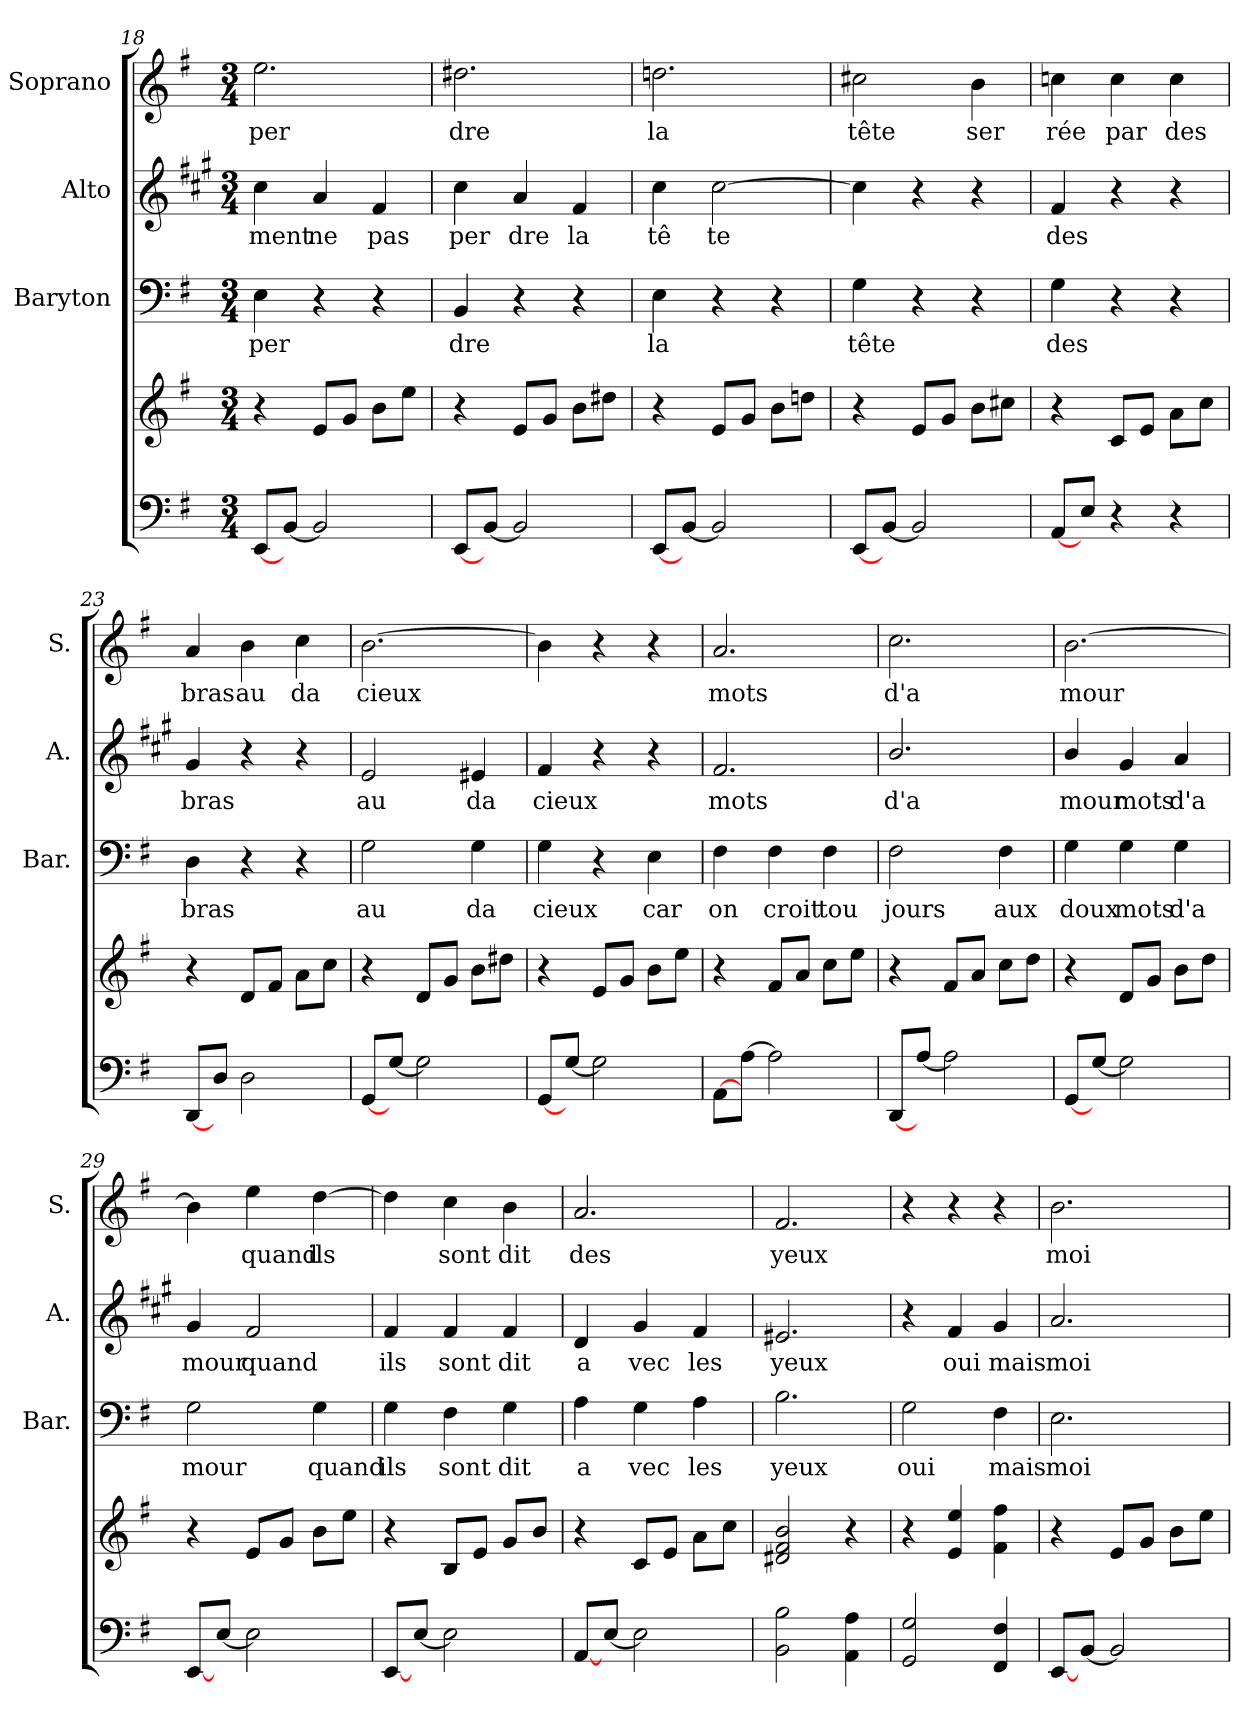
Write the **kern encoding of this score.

**kern	**kern	**kern	**text	**kern	**text	**kern	**text
*part5	*part4	*part3	*part3	*part2	*part2	*part1	*part1
*staff5	*staff4	*staff3	*staff3	*staff2	*staff2	*staff1	*staff1
*	*	*I"Baryton	*	*I"Alto	*	*I"Soprano	*
*	*	*I'Bar.	*	*I'A.	*	*I'S.	*
*clefF4	*clefG2	*clefF4	*	*clefG2	*	*clefG2	*
*	*	*	*	*ITrd1c2	*	*	*
*k[f#]	*k[f#]	*k[f#]	*	*k[f#]	*	*k[f#]	*
*e:	*e:	*e:	*	*e:	*	*e:	*
*M3/4	*M3/4	*M3/4	*	*M3/4	*	*M3/4	*
=18	=18	=18	=18	=18	=18	=18	=18
!	!	!	!LO:LY:b	!	!LO:LY:b	!	!LO:LY:b
[8EE/L	4r	4E\	per	4b\	ment	2.ee\	per
[8BB/J	.	.	.	.	.	.	.
!	!	!	!	!	!LO:LY:b	!	!
2BB/]	8e/L	4r	.	4g/	ne	.	.
.	8g/J	.	.	.	.	.	.
!	!	!	!	!	!LO:LY:b	!	!
.	8b\L	4r	.	4e/	pas	.	.
.	8ee\J	.	.	.	.	.	.
=19	=19	=19	=19	=19	=19	=19	=19
!	!	!	!LO:LY:b	!	!LO:LY:b	!	!LO:LY:b
[8EE/L	4r	4BB/	dre	4b\	per	2.dd#X\	dre
[8BB/J	.	.	.	.	.	.	.
!	!	!	!	!	!LO:LY:b	!	!
2BB/]	8e/L	4r	.	4g/	dre	.	.
.	8g/J	.	.	.	.	.	.
!	!	!	!	!	!LO:LY:b	!	!
.	8b\L	4r	.	4e/	la	.	.
.	8dd#X\J	.	.	.	.	.	.
=20	=20	=20	=20	=20	=20	=20	=20
!	!	!	!LO:LY:b	!	!LO:LY:b	!	!LO:LY:b
[8EE/L	4r	4E\	la	4b\	tê	2.ddn\	la
[8BB/J	.	.	.	.	.	.	.
!	!	!	!	!	!LO:LY:b	!	!
2BB/]	8e/L	4r	.	[2b\	te	.	.
.	8g/J	.	.	.	.	.	.
.	8b\L	4r	.	.	.	.	.
.	8ddn\J	.	.	.	.	.	.
!!LO:LB:g=z
=21	=21	=21	=21	=21	=21	=21	=21
!	!	!	!LO:LY:b	!	!	!	!LO:LY:b
[8EE/L	4r	4G\	tête	4b\]	.	2cc#X\	tête
[8BB/J	.	.	.	.	.	.	.
2BB/]	8e/L	4r	.	4r	.	.	.
.	8g/J	.	.	.	.	.	.
!	!	!	!	!	!	!	!LO:LY:b
.	8b\L	4r	.	4r	.	4b\	ser
.	8cc#X\J	.	.	.	.	.	.
=22	=22	=22	=22	=22	=22	=22	=22
!	!	!	!LO:LY:b	!	!LO:LY:b	!	!LO:LY:b
[8AA/L	4r	4G\	des	4e/	des	4ccn\	rée
8E/J	.	.	.	.	.	.	.
!	!	!	!	!	!	!	!LO:LY:b
4r	8c/L	4r	.	4r	.	4cc\	par
.	8e/J	.	.	.	.	.	.
!	!	!	!	!	!	!	!LO:LY:b
4r	8a\L	4r	.	4r	.	4cc\	des
.	8cc\J	.	.	.	.	.	.
=23	=23	=23	=23	=23	=23	=23	=23
!	!	!	!LO:LY:b	!	!LO:LY:b	!	!LO:LY:b
[8DD/L	4r	4D\	bras	4f#/	bras	4a/	bras
8D/J	.	.	.	.	.	.	.
!	!	!	!	!	!	!	!LO:LY:b
2D\	8d/L	4r	.	4r	.	4b\	au
.	8f#/J	.	.	.	.	.	.
!	!	!	!	!	!	!	!LO:LY:b
.	8a\L	4r	.	4r	.	4cc\	da
.	8cc\J	.	.	.	.	.	.
=24	=24	=24	=24	=24	=24	=24	=24
!	!	!	!LO:LY:b	!	!LO:LY:b	!	!LO:LY:b
[8GG/L	4r	2G\	au	2d/	au	[2.b\	cieux
[8G/J	.	.	.	.	.	.	.
2G\]	8d/L	.	.	.	.	.	.
.	8g/J	.	.	.	.	.	.
!	!	!	!LO:LY:b	!	!LO:LY:b	!	!
.	8b\L	4G\	da	4d#X/	da	.	.
.	8dd#X\J	.	.	.	.	.	.
!!LO:PB:g=z
=25	=25	=25	=25	=25	=25	=25	=25
!	!	!	!LO:LY:b	!	!LO:LY:b	!	!
[8GG/L	4r	4G\	cieux	4e/	cieux	4b\]	.
[8G/J	.	.	.	.	.	.	.
2G\]	8e/L	4r	.	4r	.	4r	.
.	8g/J	.	.	.	.	.	.
!	!	!	!LO:LY:b	!	!	!	!
.	8b\L	4E\	car	4r	.	4r	.
.	8ee\J	.	.	.	.	.	.
=26	=26	=26	=26	=26	=26	=26	=26
!	!	!	!LO:LY:b	!	!LO:LY:b	!	!LO:LY:b
[8AA\L	4r	4F#\	on	2.e/	mots	2.a/	mots
[8A\J	.	.	.	.	.	.	.
!	!	!	!LO:LY:b	!	!	!	!
2A\]	8f#/L	4F#\	croit	.	.	.	.
.	8a/J	.	.	.	.	.	.
!	!	!	!LO:LY:b	!	!	!	!
.	8cc\L	4F#\	tou	.	.	.	.
.	8ee\J	.	.	.	.	.	.
=27	=27	=27	=27	=27	=27	=27	=27
!	!	!	!LO:LY:b	!	!LO:LY:b	!	!LO:LY:b
[8DD/L	4r	2F#\	jours	2.a/	d'a	2.cc\	d'a
[8A/J	.	.	.	.	.	.	.
2A\]	8f#/L	.	.	.	.	.	.
.	8a/J	.	.	.	.	.	.
!	!	!	!LO:LY:b	!	!	!	!
.	8cc\L	4F#\	aux	.	.	.	.
.	8dd\J	.	.	.	.	.	.
=28	=28	=28	=28	=28	=28	=28	=28
!	!	!	!LO:LY:b	!	!LO:LY:b	!	!LO:LY:b
[8GG/L	4r	4G\	doux	4a/	mour	[2.b\	mour
[8G/J	.	.	.	.	.	.	.
!	!	!	!LO:LY:b	!	!LO:LY:b	!	!
2G\]	8d/L	4G\	mots	4f#/	mots	.	.
.	8g/J	.	.	.	.	.	.
!	!	!	!LO:LY:b	!	!LO:LY:b	!	!
.	8b\L	4G\	d'a	4g/	d'a	.	.
.	8dd\J	.	.	.	.	.	.
!!LO:LB:g=z
=29	=29	=29	=29	=29	=29	=29	=29
!	!	!	!LO:LY:b	!	!LO:LY:b	!	!
[8EE/L	4r	2G\	mour	4f#/	mour	4b\]	.
[8E/J	.	.	.	.	.	.	.
!	!	!	!	!	!LO:LY:b	!	!LO:LY:b
2E\]	8e/L	.	.	2e/	quand	4ee\	quand
.	8g/J	.	.	.	.	.	.
!	!	!	!LO:LY:b	!	!	!	!LO:LY:b
.	8b\L	4G\	quand	.	.	[4dd\	ils
.	8ee\J	.	.	.	.	.	.
=30	=30	=30	=30	=30	=30	=30	=30
!	!	!	!LO:LY:b	!	!LO:LY:b	!	!
[8EE/L	4r	4G\	ils	4e/	ils	4dd\]	.
[8E/J	.	.	.	.	.	.	.
!	!	!	!LO:LY:b	!	!LO:LY:b	!	!LO:LY:b
2E\]	8B/L	4F#\	sont	4e/	sont	4cc\	sont
.	8e/J	.	.	.	.	.	.
!	!	!	!LO:LY:b	!	!LO:LY:b	!	!LO:LY:b
.	8g/L	4G\	dit	4e/	dit	4b\	dit
.	8b/J	.	.	.	.	.	.
=31	=31	=31	=31	=31	=31	=31	=31
!	!	!	!LO:LY:b	!	!LO:LY:b	!	!LO:LY:b
[8AA/L	4r	4A\	a	4c/	a	2.a/	des
[8E/J	.	.	.	.	.	.	.
!	!	!	!LO:LY:b	!	!LO:LY:b	!	!
2E\]	8c/L	4G\	vec	4f#/	vec	.	.
.	8e/J	.	.	.	.	.	.
!	!	!	!LO:LY:b	!	!LO:LY:b	!	!
.	8a\L	4A\	les	4e/	les	.	.
.	8cc\J	.	.	.	.	.	.
=32	=32	=32	=32	=32	=32	=32	=32
!	!	!	!LO:LY:b	!	!LO:LY:b	!	!LO:LY:b
2BB\ 2B\	2d#X/ 2f#/ 2b/	2.B\	yeux	2.d#X/	yeux	2.f#/	yeux
4AA\ 4A\	4r	.	.	.	.	.	.
!!LO:PB:g=z
=33	=33	=33	=33	=33	=33	=33	=33
!	!	!	!LO:LY:b	!	!	!	!
2GG/ 2G/	4r	2G\	oui	4r	.	4r	.
!	!	!	!	!	!LO:LY:b	!	!
.	4e/ 4ee/	.	.	4e/	oui	4r	.
!	!	!	!LO:LY:b	!	!LO:LY:b	!	!
4FF#/ 4F#/	4f#\ 4ff#\	4F#\	mais	4f#/	mais	4r	.
=34	=34	=34	=34	=34	=34	=34	=34
!	!	!	!LO:LY:b	!	!LO:LY:b	!	!LO:LY:b
[8EE/L	4r	2.E\	moi	2.g/	moi	2.b\	moi
[8BB/J	.	.	.	.	.	.	.
2BB/]	8e/L	.	.	.	.	.	.
.	8g/J	.	.	.	.	.	.
.	8b\L	.	.	.	.	.	.
.	8ee\J	.	.	.	.	.	.
=	=	=	=	=	=	=	=
*-	*-	*-	*-	*-	*-	*-	*-
